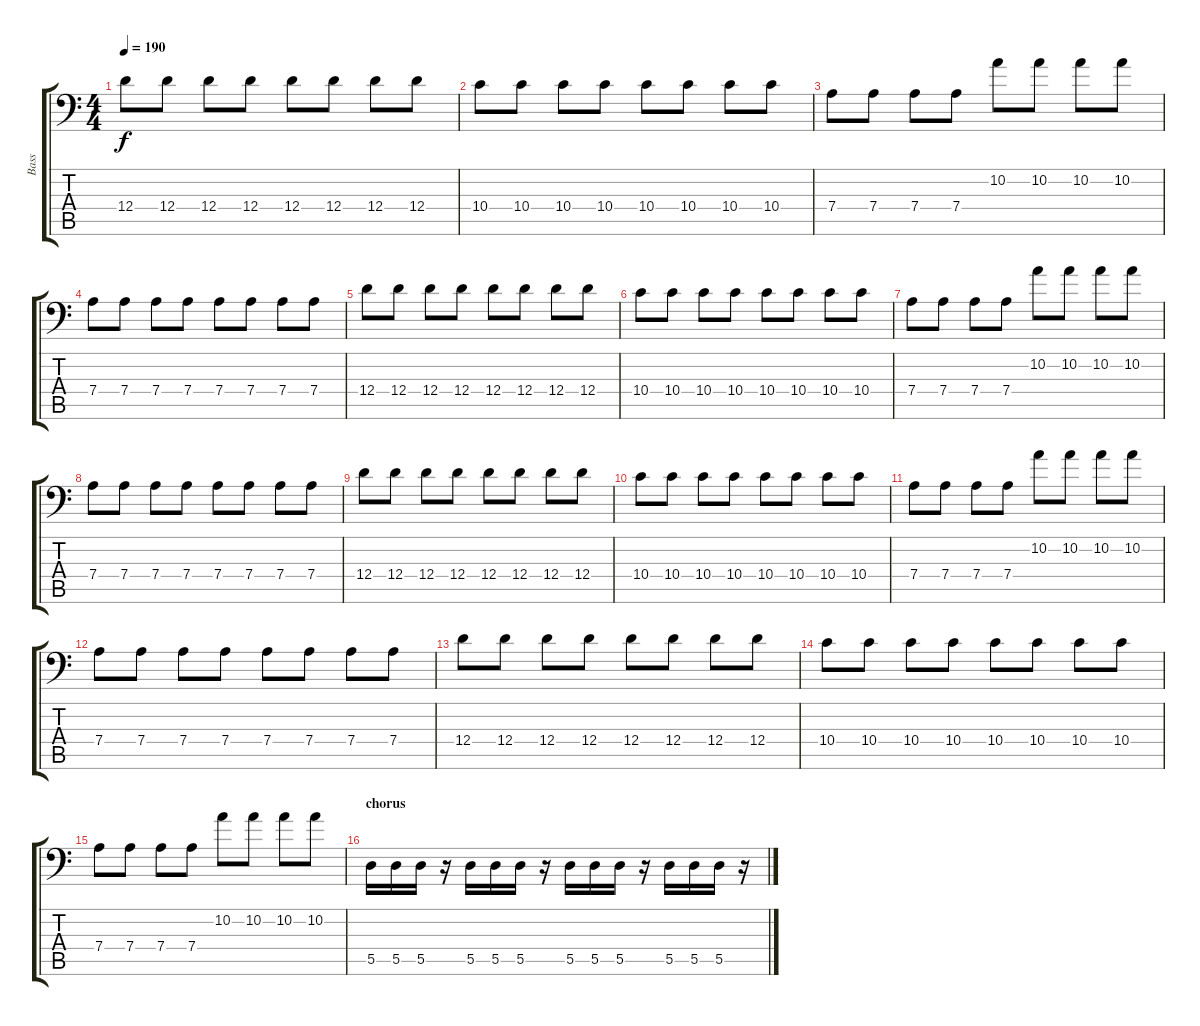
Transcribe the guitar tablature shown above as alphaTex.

\track ("Bass" "Bass") {instrument electricbassfinger}
\staff {score tabs}
\tuning (E3 B2 G2 D2 A1 E1) {hide}
\ts (4 4)
\tempo 190
\clef f4
\ks c
12.4.8{dy f} 12.4.8 12.4.8 12.4.8 12.4.8 12.4.8 12.4.8 12.4.8 |
10.4.8 10.4.8 10.4.8 10.4.8 10.4.8 10.4.8 10.4.8 10.4.8 |
7.4.8 7.4.8 7.4.8 7.4.8 10.2.8 10.2.8 10.2.8 10.2.8 |
7.4.8 7.4.8 7.4.8 7.4.8 7.4.8 7.4.8 7.4.8 7.4.8 |
12.4.8 12.4.8 12.4.8 12.4.8 12.4.8 12.4.8 12.4.8 12.4.8 |
10.4.8 10.4.8 10.4.8 10.4.8 10.4.8 10.4.8 10.4.8 10.4.8 |
7.4.8 7.4.8 7.4.8 7.4.8 10.2.8 10.2.8 10.2.8 10.2.8 |
7.4.8 7.4.8 7.4.8 7.4.8 7.4.8 7.4.8 7.4.8 7.4.8 |
12.4.8 12.4.8 12.4.8 12.4.8 12.4.8 12.4.8 12.4.8 12.4.8 |
10.4.8 10.4.8 10.4.8 10.4.8 10.4.8 10.4.8 10.4.8 10.4.8 |
7.4.8 7.4.8 7.4.8 7.4.8 10.2.8 10.2.8 10.2.8 10.2.8 |
7.4.8 7.4.8 7.4.8 7.4.8 7.4.8 7.4.8 7.4.8 7.4.8 |
12.4.8 12.4.8 12.4.8 12.4.8 12.4.8 12.4.8 12.4.8 12.4.8 |
10.4.8 10.4.8 10.4.8 10.4.8 10.4.8 10.4.8 10.4.8 10.4.8 |
7.4.8 7.4.8 7.4.8 7.4.8 10.2.8 10.2.8 10.2.8 10.2.8 |
\section ("" "chorus")
5.5.16 5.5.16 5.5.16 r.16 5.5.16 5.5.16 5.5.16 r.16 5.5.16 5.5.16 5.5.16 r.16 5.5.16 5.5.16 5.5.16 r.16
